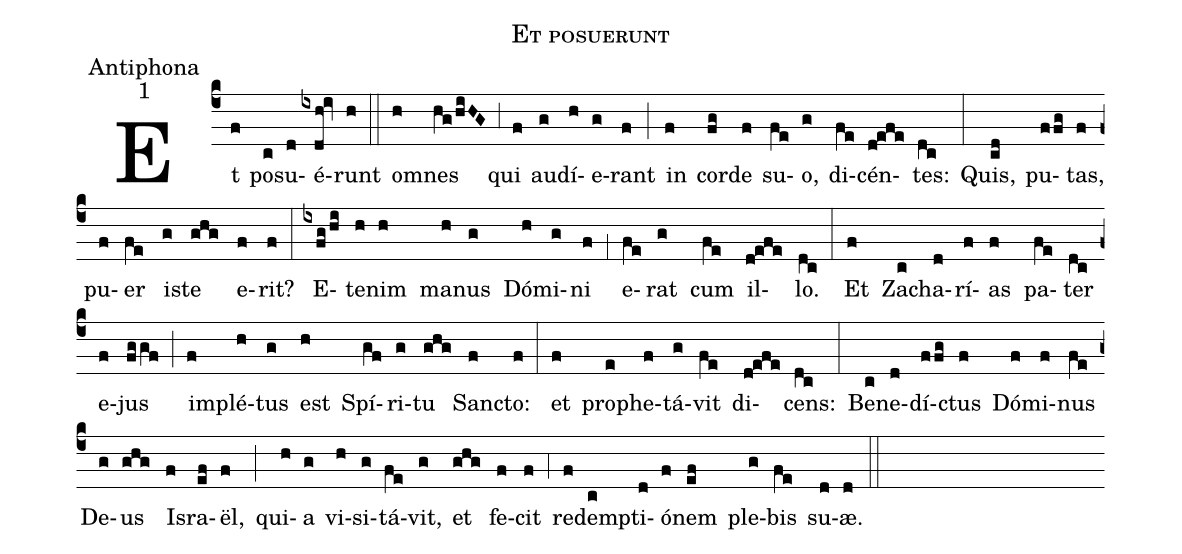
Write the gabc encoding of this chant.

name:Et posuerunt;
office-part:Antiphona;
mode:1;
%%
(c4) Et(f) po(c)su(d)é(ixdh!iv)runt(h) (::)
o(h)mnes(hg/hiHG) (,3) qui(f) au(g)dí(h)e(g)rant(f) (;) in(f) cor(fg)de(f) su(fe)o,(g) di(fe)cén(d!efe)tes:(dc) (:)
Quis,(cd) pu(ffg)tas,(f) pu(f)er(fe) i(g)ste(ghg) e(f)rit?(f) (:)
E(ixfg/hi)te(h)nim(h) ma(h)nus(g) Dó(h)mi(g)ni(f) (,1) e(fe)rat(g) cum(fe) il(d!efe)lo.(dc) (:)
Et(f) Za(c)cha(d)rí(f)as(f) pa(fe)ter(dc) e(f)jus(fggf) (;) im(f)plé(h)tus(g) est(h) Spí(gf)ri(g)tu(ghg) San(f)cto:(f) (:)
et(f) pro(e)phe(f)tá(g)vit(fe) di(d!efe)cens:(dc) (:)
Be(c)ne(d)dí(ffg)ctus(f) Dó(f)mi(f)nus(fe) De(g)us(ghg) Is(f)ra(ef)ël,(f) (;) qui(h)a(g) vi(h)si(g)tá(fe)vit,(g) et(ghg) fe(f)cit(f) (,4) re(f)demp(c)ti(d)ó(f)nem(ef) ple(g)bis(fe) su(d)æ.(d) (::)
